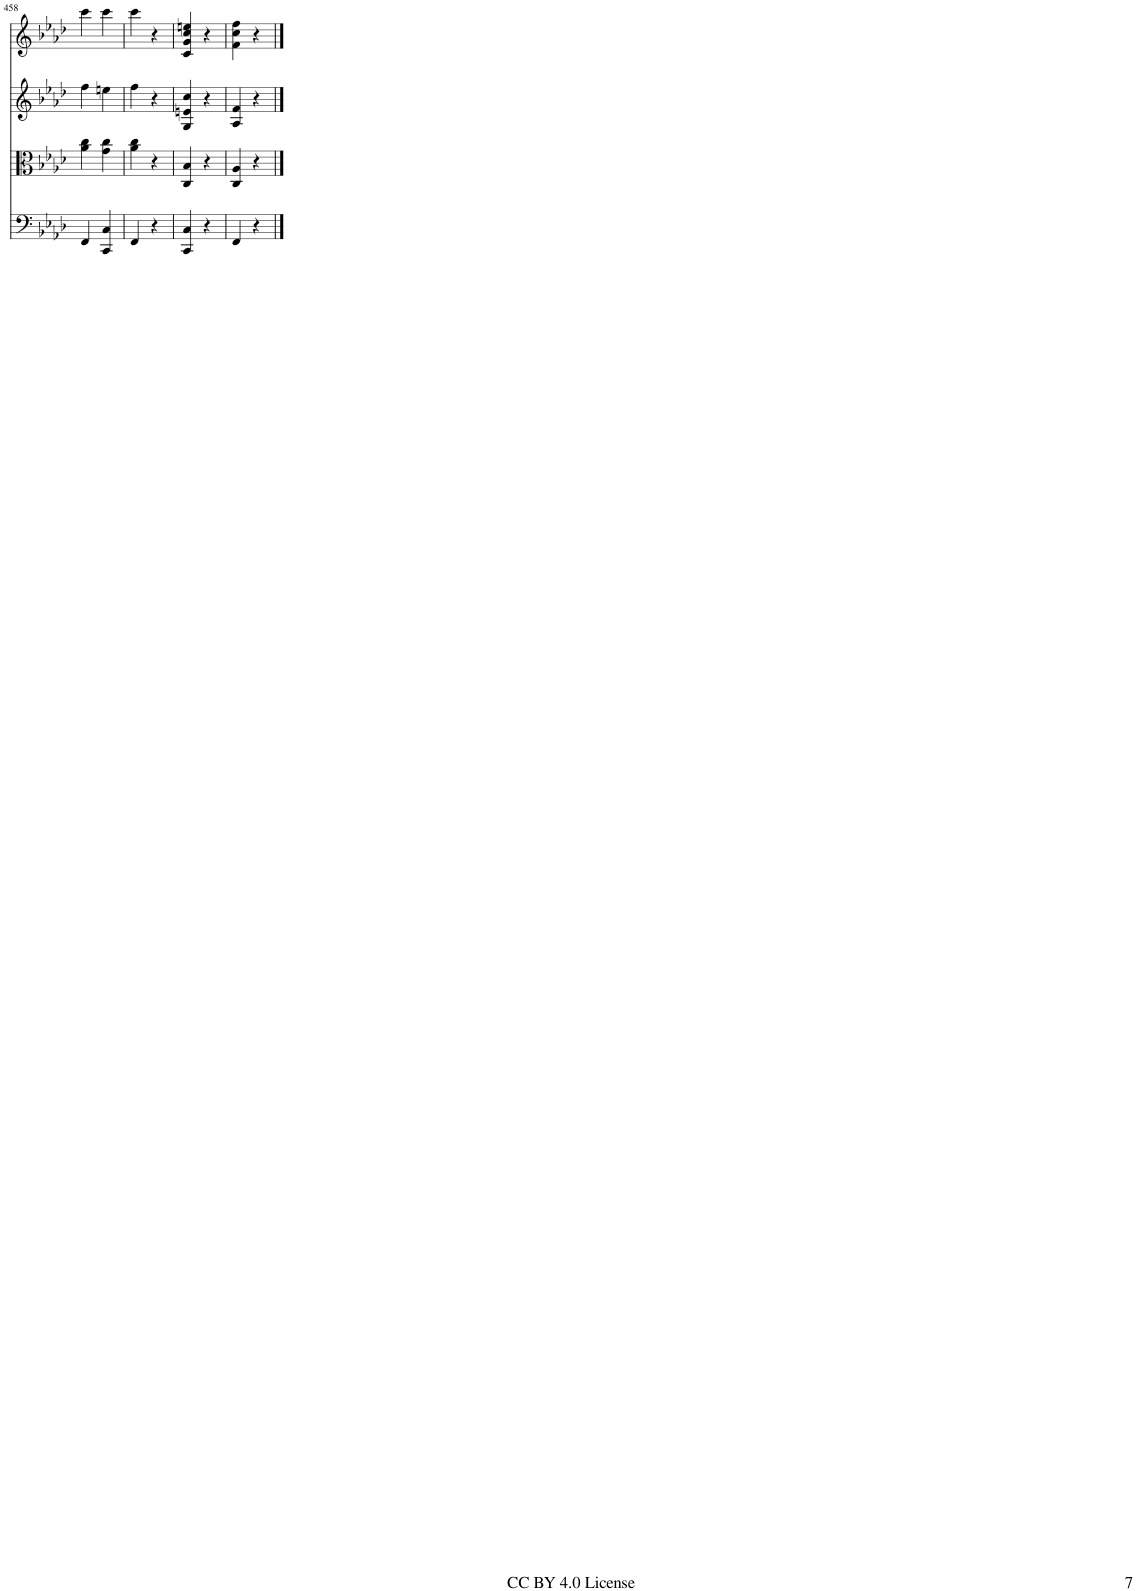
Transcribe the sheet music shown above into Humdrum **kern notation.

**kern	**kern	**kern	**kern
*part4	*part3	*part2	*part1
*staff4	*staff3	*staff2	*staff1
*I"Cello	*I"Viola	*I"Violin II	*I"Violin I
*	*I'Vla	*I'Vln	*I'Vln
!!LO:PB:g=z
*clefF4	*clefC3	*clefG2	*clefG2
*k[b-e-a-d-]	*k[b-e-a-d-]	*k[b-e-a-d-]	*k[b-e-a-d-]
*M2/4	*M2/4	*M2/4	*M2/4
=458	=458	=458	=458
4FF/	4a-\ 4cc\	4ff\	4ccc\
4CC/ 4C/	4g\ 4cc\	4een\	4ccc\
=459	=459	=459	=459
4FF/	4a-\ 4cc\	4ff\	4ccc\
4r	4r	4r	4r
=460	=460	=460	=460
4CC/ 4C/	4C/ 4B-/	4G/ 4en/ 4cc/	4c/ 4g/ 4cc/ 4een/
4r	4r	4r	4r
=461	=461	=461	=461
4FF/	4C/ 4A-/	4A-/ 4f/	4f\ 4cc\ 4ff\
4r	4r	4r	4r
==	==	==	==
*-	*-	*-	*-
